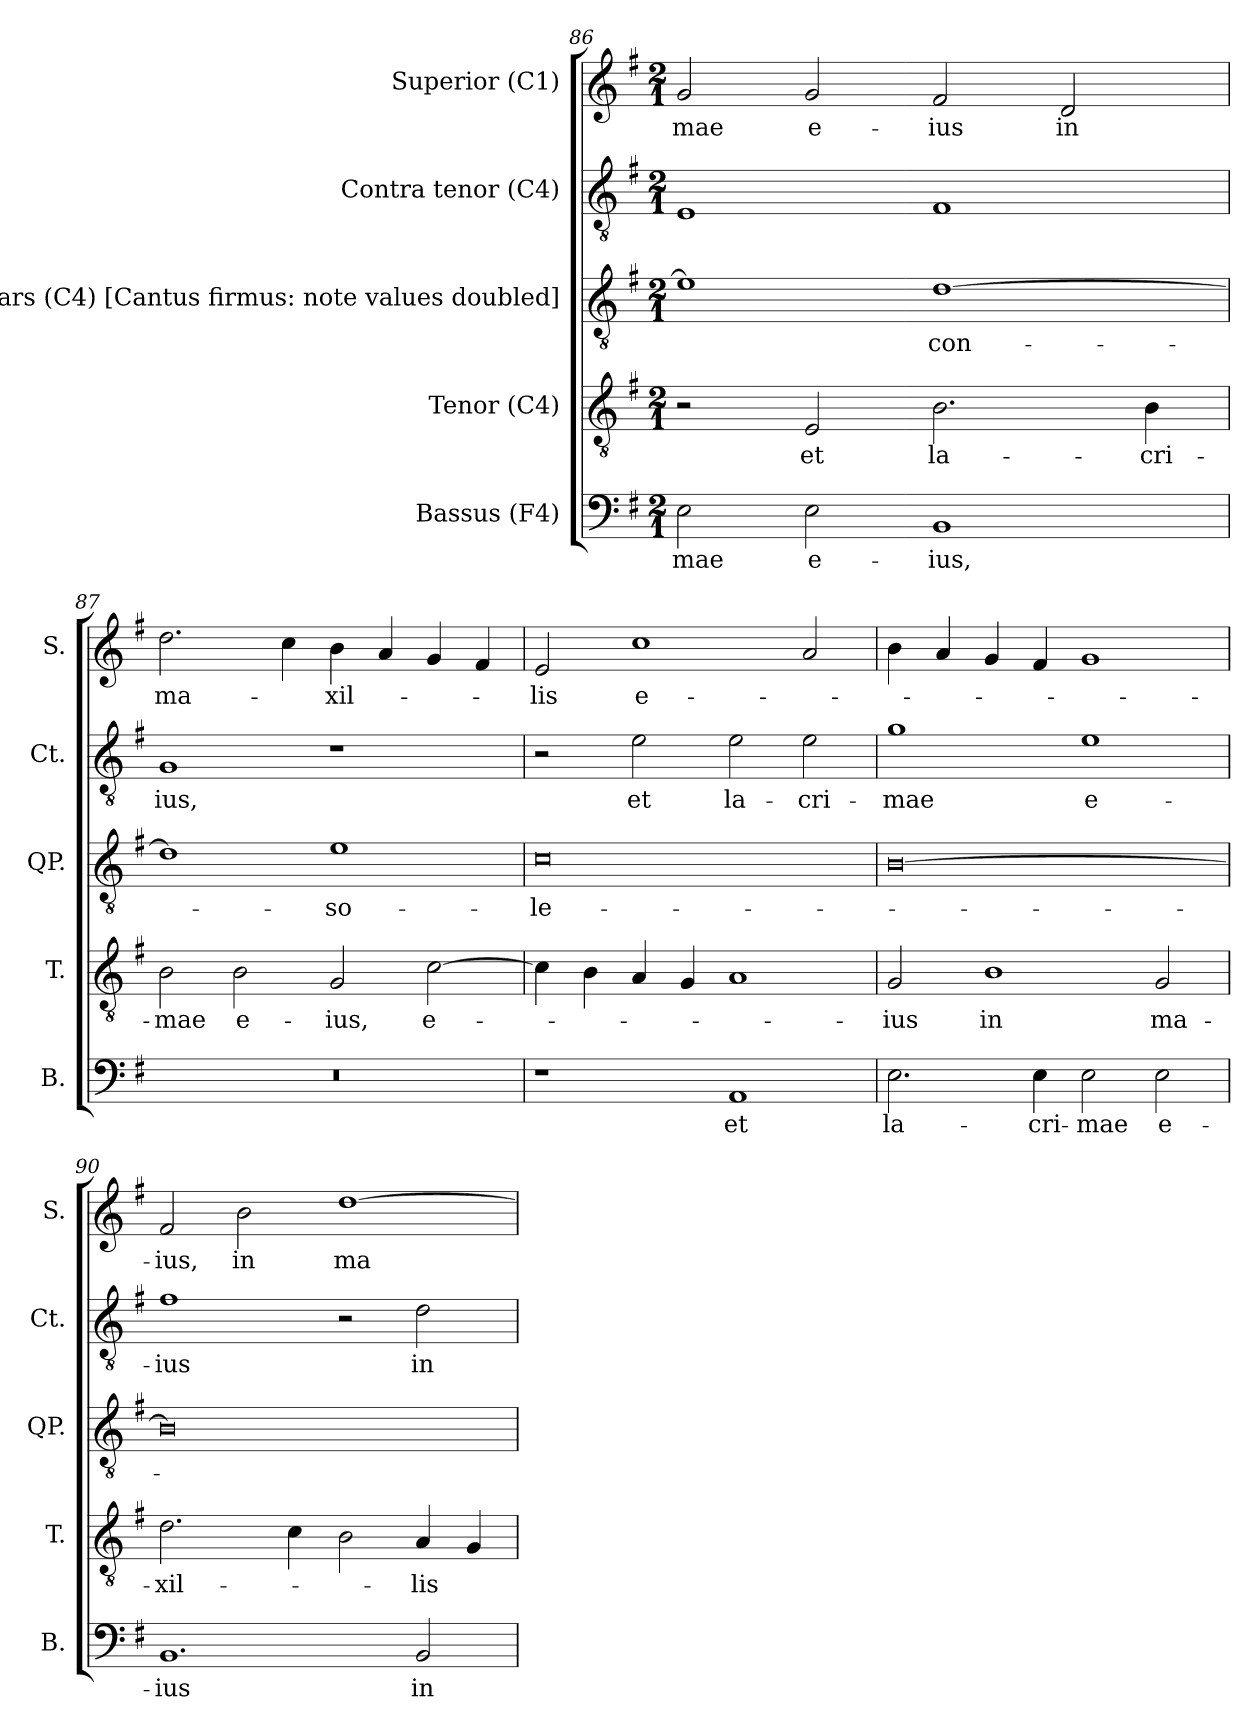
**kern	**text	**kern	**text	**kern	**text	**kern	**text	**kern	**text
*part5	*part5	*part4	*part4	*part3	*part3	*part2	*part2	*part1	*part1
*staff5	*staff5	*staff4	*staff4	*staff3	*staff3	*staff2	*staff2	*staff1	*staff1
*I"Bassus (F4)	*	*I"Tenor (C4)	*	*I"Quinta pars (C4) [Cantus firmus: note values doubled]	*	*I"Contra tenor (C4)	*	*I"Superior (C1)	*
*I'B.	*	*I'T.	*	*I'QP.	*	*I'Ct.	*	*I'S.	*
*clefF4	*	*clefGv2	*	*clefGv2	*	*clefGv2	*	*clefG2	*
*	*	*ITrd7c12	*	*ITrd7c12	*	*	*	*	*
*k[f#]	*	*k[f#]	*	*k[f#]	*	*k[f#]	*	*k[f#]	*
*G:	*	*G:	*	*G:	*	*G:	*	*G:	*
*M2/1	*	*M2/1	*	*M2/1	*	*M2/1	*	*M2/1	*
=86	=86	=86	=86	=86	=86	=86	=86	=86	=86
!	!LO:LY:b:color=#000000	!	!	!	!	!	!	!	!
!	!	!	!	!	!	!	!	!	!LO:LY:b:color=#000000
2Ei\	-mae	2r	.	1Ei]	.	1Ei	.	2gi/	-mae
!	!LO:LY:b:color=#000000	!	!	!	!	!	!	!	!
!	!	!	!LO:LY:b:color=#000000	!	!	!	!	!	!
!	!	!	!	!	!	!	!	!	!LO:LY:b:color=#000000
2Ei\	e-	2EEi/	et	.	.	.	.	2gi/	e-
!	!LO:LY:b:color=#000000	!	!	!	!	!	!	!	!
!	!	!	!LO:LY:b:color=#000000	!	!	!	!	!	!
!	!	!	!	!	!LO:LY:b:color=#000000	!	!	!	!
!	!	!	!	!	!	!	!	!	!LO:LY:b:color=#000000
1BBi	-ius,	2.BBi\	la-	[1Di	con-	1F#i	.	2f#i/	-ius
!	!	!	!	!	!	!	!	!	!LO:LY:b:color=#000000
.	.	.	.	.	.	.	.	2di/	in
!	!	!	!LO:LY:b:color=#000000	!	!	!	!	!	!
.	.	4BBi\	-cri-	.	.	.	.	.	.
!!LO:PB:g=z
=87	=87	=87	=87	=87	=87	=87	=87	=87	=87
!LO:N:vis=1	!	!	!	!	!	!	!	!	!
!	!	!	!LO:LY:b:color=#000000	!	!	!	!	!	!
!	!	!	!	!	!	!	!LO:LY:b:color=#000000	!	!
!	!	!	!	!	!	!	!	!	!LO:LY:b:color=#000000
0r	.	2BBi\	-mae	1Di]	.	1Gi	-ius,	2.ddi\	ma-
!	!	!	!LO:LY:b:color=#000000	!	!	!	!	!	!
.	.	2BBi\	e-	.	.	.	.	.	.
.	.	.	.	.	.	.	.	4cci\	.
!	!	!	!LO:LY:b:color=#000000	!	!	!	!	!	!
!	!	!	!	!	!LO:LY:b:color=#000000	!	!	!	!
!	!	!	!	!	!	!	!	!	!LO:LY:b:color=#000000
.	.	2GGi/	-ius,	1Ei	-so-	1r	.	4bi\	-xil-
.	.	.	.	.	.	.	.	4ai/	.
!	!	!	!LO:LY:b:color=#000000	!	!	!	!	!	!
.	.	[2Ci\	e-	.	.	.	.	4gi/	.
.	.	.	.	.	.	.	.	4f#i/	.
=88	=88	=88	=88	=88	=88	=88	=88	=88	=88
!	!	!	!	!	!LO:LY:b:color=#000000	!	!	!	!
!	!	!	!	!	!	!	!	!	!LO:LY:b:color=#000000
1r	.	4Ci\]	.	0Ci	-le-	2r	.	2ei/	-lis
.	.	4BBi\	.	.	.	.	.	.	.
!	!	!	!	!	!	!	!LO:LY:b:color=#000000	!	!
!	!	!	!	!	!	!	!	!	!LO:LY:b:color=#000000
.	.	4AAi/	.	.	.	2ei\	et	1cci	e-
.	.	4GGi/	.	.	.	.	.	.	.
!	!LO:LY:b:color=#000000	!	!	!	!	!	!	!	!
!	!	!	!	!	!	!	!LO:LY:b:color=#000000	!	!
1AAi	et	1AAi	.	.	.	2ei\	la-	.	.
!	!	!	!	!	!	!	!LO:LY:b:color=#000000	!	!
.	.	.	.	.	.	2ei\	-cri-	2ai/	.
=89	=89	=89	=89	=89	=89	=89	=89	=89	=89
!	!LO:LY:b:color=#000000	!	!	!	!	!	!	!	!
!	!	!	!LO:LY:b:color=#000000	!	!	!	!	!	!
!	!	!	!	!	!	!	!LO:LY:b:color=#000000	!	!
2.Ei\	la-	2GGi/	-ius	[0BBi	.	1gi	-mae	4bi\	.
.	.	.	.	.	.	.	.	4ai/	.
!	!	!	!LO:LY:b:color=#000000	!	!	!	!	!	!
.	.	1BBi	in	.	.	.	.	4gi/	.
!	!LO:LY:b:color=#000000	!	!	!	!	!	!	!	!
4Ei\	-cri-	.	.	.	.	.	.	4f#i/	.
!	!LO:LY:b:color=#000000	!	!	!	!	!	!	!	!
!	!	!	!	!	!	!	!LO:LY:b:color=#000000	!	!
2Ei\	-mae	.	.	.	.	1ei	e-	1gi	.
!	!LO:LY:b:color=#000000	!	!	!	!	!	!	!	!
!	!	!	!LO:LY:b:color=#000000	!	!	!	!	!	!
2Ei\	e-	2GGi/	ma-	.	.	.	.	.	.
=90	=90	=90	=90	=90	=90	=90	=90	=90	=90
!	!LO:LY:b:color=#000000	!	!	!	!	!	!	!	!
!	!	!	!LO:LY:b:color=#000000	!	!	!	!	!	!
!	!	!	!	!	!	!	!LO:LY:b:color=#000000	!	!
!	!	!	!	!	!	!	!	!	!LO:LY:b:color=#000000
1.BBi	-ius	2.Di\	-xil-	0BBi]	.	1f#i	-ius	2f#i/	-ius,
!	!	!	!	!	!	!	!	!	!LO:LY:b:color=#000000
.	.	.	.	.	.	.	.	2bi\	in
.	.	4Ci\	.	.	.	.	.	.	.
!	!	!	!	!	!	!	!	!	!LO:LY:b:color=#000000
.	.	2BBi\	.	.	.	2r	.	[1ddi	ma-
!	!LO:LY:b:color=#000000	!	!	!	!	!	!	!	!
!	!	!	!LO:LY:b:color=#000000	!	!	!	!	!	!
!	!	!	!	!	!	!	!LO:LY:b:color=#000000	!	!
2BBi/	in	4AAi/	-lis	.	.	2di\	in	.	.
.	.	4GGi/	.	.	.	.	.	.	.
=	=	=	=	=	=	=	=	=	=
*-	*-	*-	*-	*-	*-	*-	*-	*-	*-
